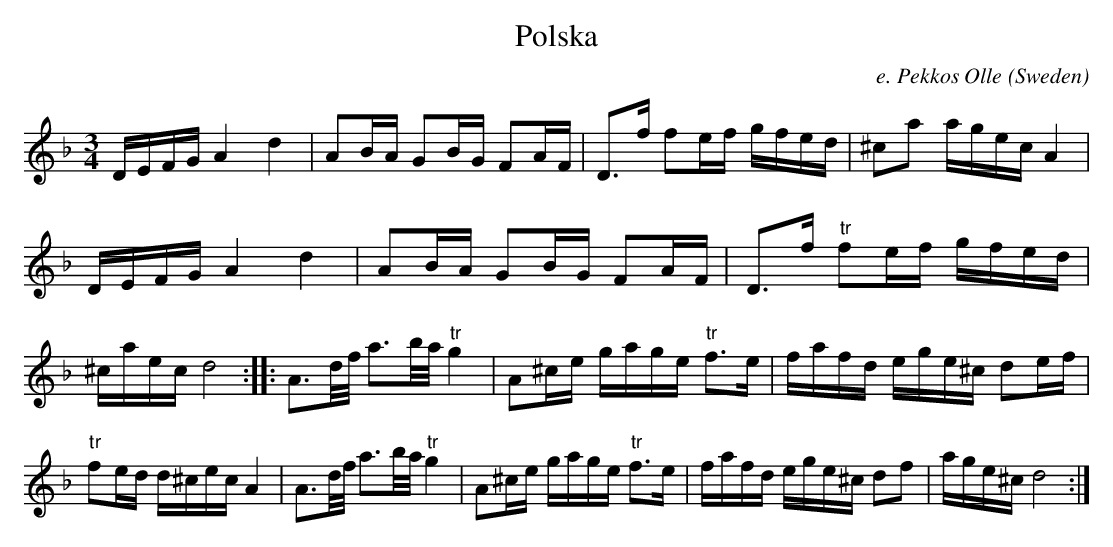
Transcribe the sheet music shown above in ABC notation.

X:1
T:Polska
C:e. Pekkos Olle
L:1/16
M:3/4
O:Sweden
K:D minor
DEFG A4d4|A2BA G2BG F2AF|\
D3f f2ef gfed|^c2a2 agec A4|\
DEFG A4 d4|A2BA G2BG F2AF|\
D3f "tr"f2ef gfed|^caec d8::\
A3d/f/ a3b/a/ "tr"g4|A2^ce gage "tr"f3e|\
fafd ege^c d2ef|"tr"f2ed d^cec A4|\
A3d/f/ a3b/a/ "tr"g4|A2^ce gage "tr"f3e|\
fafd ege^c d2f2|age^c d8 :|
